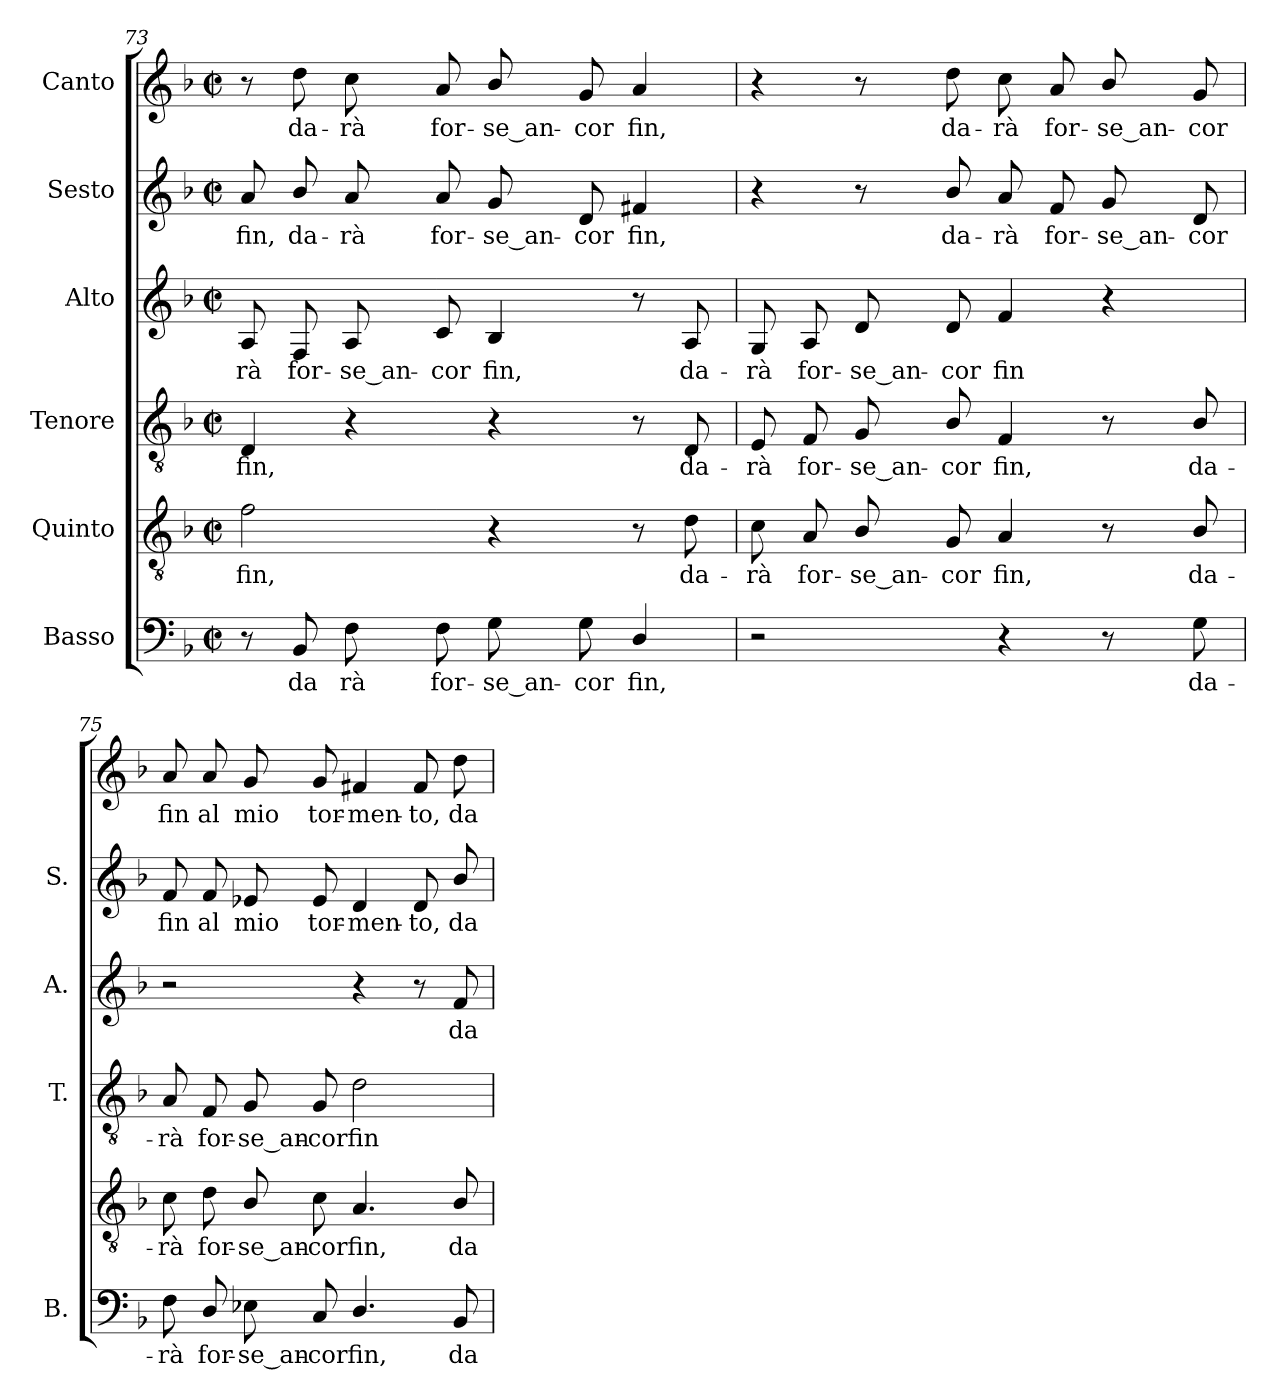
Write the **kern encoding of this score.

**kern	**text	**kern	**text	**kern	**text	**kern	**text	**kern	**text	**kern	**text
*part6	*part6	*part5	*part5	*part4	*part4	*part3	*part3	*part2	*part2	*part1	*part1
*staff6	*staff6	*staff5	*staff5	*staff4	*staff4	*staff3	*staff3	*staff2	*staff2	*staff1	*staff1
*I"Basso	*	*I"Quinto	*	*I"Tenore	*	*I"Alto	*	*I"Sesto	*	*I"Canto	*
*I'B.	*	*	*	*I'T.	*	*I'A.	*	*I'S.	*	*	*
*clefF4	*	*clefGv2	*	*clefGv2	*	*clefG2	*	*clefG2	*	*clefG2	*
*	*	*ITrd7c12	*	*ITrd7c12	*	*	*	*	*	*	*
*k[b-]	*	*k[b-]	*	*k[b-]	*	*k[b-]	*	*k[b-]	*	*k[b-]	*
*F:	*	*F:	*	*F:	*	*F:	*	*F:	*	*F:	*
*M2/2	*	*M2/2	*	*M2/2	*	*M2/2	*	*M2/2	*	*M2/2	*
*met(c|)	*	*met(c|)	*	*met(c|)	*	*met(c|)	*	*met(c|)	*	*met(c|)	*
=73	=73	=73	=73	=73	=73	=73	=73	=73	=73	=73	=73
!	!	!	!LO:LY:b:color=#000000	!	!	!	!	!	!	!	!
!	!	!	!	!	!LO:LY:b:color=#000000	!	!	!	!	!	!
!	!	!	!	!	!	!	!LO:LY:b:color=#000000	!	!	!	!
!	!	!	!	!	!	!	!	!	!LO:LY:b:color=#000000	!	!
8r	.	2Fi\	fin,	4DDi/	fin,	8Ai/	-rà	8ai/	fin,	8r	.
!	!LO:LY:b:color=#000000	!	!	!	!	!	!	!	!	!	!
!	!	!	!	!	!	!	!LO:LY:b:color=#000000	!	!	!	!
!	!	!	!	!	!	!	!	!	!LO:LY:b:color=#000000	!	!
!	!	!	!	!	!	!	!	!	!	!	!LO:LY:b:color=#000000
8BB-i/	da	.	.	.	.	8Fi/	for-	8b-i/	da-	8ddi\	da-
!	!LO:LY:b:color=#000000	!	!	!	!	!	!	!	!	!	!
!	!	!	!	!	!	!	!LO:LY:b:color=#000000	!	!	!	!
!	!	!	!	!	!	!	!	!	!LO:LY:b:color=#000000	!	!
!	!	!	!	!	!	!	!	!	!	!	!LO:LY:b:color=#000000
8Fi\	rà	.	.	4r	.	8Ai/	-se_an-	8ai/	-rà	8cci\	-rà
!	!LO:LY:b:color=#000000	!	!	!	!	!	!	!	!	!	!
!	!	!	!	!	!	!	!LO:LY:b:color=#000000	!	!	!	!
!	!	!	!	!	!	!	!	!	!LO:LY:b:color=#000000	!	!
!	!	!	!	!	!	!	!	!	!	!	!LO:LY:b:color=#000000
8Fi\	for-	.	.	.	.	8ci/	-cor	8ai/	for-	8ai/	for-
!	!LO:LY:b:color=#000000	!	!	!	!	!	!	!	!	!	!
!	!	!	!	!	!	!	!LO:LY:b:color=#000000	!	!	!	!
!	!	!	!	!	!	!	!	!	!LO:LY:b:color=#000000	!	!
!	!	!	!	!	!	!	!	!	!	!	!LO:LY:b:color=#000000
8Gi\	-se_an-	4r	.	4r	.	4B-i/	fin,	8gi/	-se_an-	8b-i/	-se_an-
!	!LO:LY:b:color=#000000	!	!	!	!	!	!	!	!	!	!
!	!	!	!	!	!	!	!	!	!LO:LY:b:color=#000000	!	!
!	!	!	!	!	!	!	!	!	!	!	!LO:LY:b:color=#000000
8Gi\	-cor	.	.	.	.	.	.	8di/	-cor	8gi/	-cor
!	!LO:LY:b:color=#000000	!	!	!	!	!	!	!	!	!	!
!	!	!	!	!	!	!	!	!	!LO:LY:b:color=#000000	!	!
!	!	!	!	!	!	!	!	!	!	!	!LO:LY:b:color=#000000
4Di/	fin,	8r	.	8r	.	8r	.	4f#Xi/	fin,	4ai/	fin,
!	!	!	!LO:LY:b:color=#000000	!	!	!	!	!	!	!	!
!	!	!	!	!	!LO:LY:b:color=#000000	!	!	!	!	!	!
!	!	!	!	!	!	!	!LO:LY:b:color=#000000	!	!	!	!
.	.	8Di\	da-	8DDi/	da-	8Ai/	da-	.	.	.	.
=74	=74	=74	=74	=74	=74	=74	=74	=74	=74	=74	=74
!	!	!	!LO:LY:b:color=#000000	!	!	!	!	!	!	!	!
!	!	!	!	!	!LO:LY:b:color=#000000	!	!	!	!	!	!
!	!	!	!	!	!	!	!LO:LY:b:color=#000000	!	!	!	!
2r	.	8Ci\	-rà	8EEi/	-rà	8Gi/	-rà	4r	.	4r	.
!	!	!	!LO:LY:b:color=#000000	!	!	!	!	!	!	!	!
!	!	!	!	!	!LO:LY:b:color=#000000	!	!	!	!	!	!
!	!	!	!	!	!	!	!LO:LY:b:color=#000000	!	!	!	!
.	.	8AAi/	for-	8FFi/	for-	8Ai/	for-	.	.	.	.
!	!	!	!LO:LY:b:color=#000000	!	!	!	!	!	!	!	!
!	!	!	!	!	!LO:LY:b:color=#000000	!	!	!	!	!	!
!	!	!	!	!	!	!	!LO:LY:b:color=#000000	!	!	!	!
.	.	8BB-i/	-se_an-	8GGi/	-se_an-	8di/	-se_an-	8r	.	8r	.
!	!	!	!LO:LY:b:color=#000000	!	!	!	!	!	!	!	!
!	!	!	!	!	!LO:LY:b:color=#000000	!	!	!	!	!	!
!	!	!	!	!	!	!	!LO:LY:b:color=#000000	!	!	!	!
!	!	!	!	!	!	!	!	!	!LO:LY:b:color=#000000	!	!
!	!	!	!	!	!	!	!	!	!	!	!LO:LY:b:color=#000000
.	.	8GGi/	-cor	8BB-i/	-cor	8di/	-cor	8b-i/	da-	8ddi\	da-
!	!	!	!LO:LY:b:color=#000000	!	!	!	!	!	!	!	!
!	!	!	!	!	!LO:LY:b:color=#000000	!	!	!	!	!	!
!	!	!	!	!	!	!	!LO:LY:b:color=#000000	!	!	!	!
!	!	!	!	!	!	!	!	!	!LO:LY:b:color=#000000	!	!
!	!	!	!	!	!	!	!	!	!	!	!LO:LY:b:color=#000000
4r	.	4AAi/	fin,	4FFi/	fin,	4fi/	fin	8ai/	-rà	8cci\	-rà
!	!	!	!	!	!	!	!	!	!LO:LY:b:color=#000000	!	!
!	!	!	!	!	!	!	!	!	!	!	!LO:LY:b:color=#000000
.	.	.	.	.	.	.	.	8fi/	for-	8ai/	for-
!	!	!	!	!	!	!	!	!	!LO:LY:b:color=#000000	!	!
!	!	!	!	!	!	!	!	!	!	!	!LO:LY:b:color=#000000
8r	.	8r	.	8r	.	4r	.	8gi/	-se_an-	8b-i/	-se_an-
!	!LO:LY:b:color=#000000	!	!	!	!	!	!	!	!	!	!
!	!	!	!LO:LY:b:color=#000000	!	!	!	!	!	!	!	!
!	!	!	!	!	!LO:LY:b:color=#000000	!	!	!	!	!	!
!	!	!	!	!	!	!	!	!	!LO:LY:b:color=#000000	!	!
!	!	!	!	!	!	!	!	!	!	!	!LO:LY:b:color=#000000
8Gi\	da-	8BB-i/	da-	8BB-i/	da-	.	.	8di/	-cor	8gi/	-cor
!!LO:LB:g=z
=75	=75	=75	=75	=75	=75	=75	=75	=75	=75	=75	=75
!	!LO:LY:b:color=#000000	!	!	!	!	!	!	!	!	!	!
!	!	!	!LO:LY:b:color=#000000	!	!	!	!	!	!	!	!
!	!	!	!	!	!LO:LY:b:color=#000000	!	!	!	!	!	!
!	!	!	!	!	!	!	!	!	!LO:LY:b:color=#000000	!	!
!	!	!	!	!	!	!	!	!	!	!	!LO:LY:b:color=#000000
8Fi\	-rà	8Ci\	-rà	8AAi/	-rà	2r	.	8fi/	fin	8ai/	fin
!	!LO:LY:b:color=#000000	!	!	!	!	!	!	!	!	!	!
!	!	!	!LO:LY:b:color=#000000	!	!	!	!	!	!	!	!
!	!	!	!	!	!LO:LY:b:color=#000000	!	!	!	!	!	!
!	!	!	!	!	!	!	!	!	!LO:LY:b:color=#000000	!	!
!	!	!	!	!	!	!	!	!	!	!	!LO:LY:b:color=#000000
8Di/	for-	8Di\	for-	8FFi/	for-	.	.	8fi/	al	8ai/	al
!	!LO:LY:b:color=#000000	!	!	!	!	!	!	!	!	!	!
!	!	!	!LO:LY:b:color=#000000	!	!	!	!	!	!	!	!
!	!	!	!	!	!LO:LY:b:color=#000000	!	!	!	!	!	!
!	!	!	!	!	!	!	!	!	!LO:LY:b:color=#000000	!	!
!	!	!	!	!	!	!	!	!	!	!	!LO:LY:b:color=#000000
8E-Xi\	-se_an-	8BB-i/	-se_an-	8GGi/	-se_an-	.	.	8e-Xi/	mio	8gi/	mio
!	!LO:LY:b:color=#000000	!	!	!	!	!	!	!	!	!	!
!	!	!	!LO:LY:b:color=#000000	!	!	!	!	!	!	!	!
!	!	!	!	!	!LO:LY:b:color=#000000	!	!	!	!	!	!
!	!	!	!	!	!	!	!	!	!LO:LY:b:color=#000000	!	!
!	!	!	!	!	!	!	!	!	!	!	!LO:LY:b:color=#000000
8Ci/	-cor	8Ci\	-cor	8GGi/	-cor	.	.	8e-i/	tor-	8gi/	tor-
!	!LO:LY:b:color=#000000	!	!	!	!	!	!	!	!	!	!
!	!	!	!LO:LY:b:color=#000000	!	!	!	!	!	!	!	!
!	!	!	!	!	!LO:LY:b:color=#000000	!	!	!	!	!	!
!	!	!	!	!	!	!	!	!	!LO:LY:b:color=#000000	!	!
!	!	!	!	!	!	!	!	!	!	!	!LO:LY:b:color=#000000
4.Di/	fin,	4.AAi/	fin,	2Di\	fin	4r	.	4di/	-men-	4f#Xi/	-men-
!	!	!	!	!	!	!	!	!	!LO:LY:b:color=#000000	!	!
!	!	!	!	!	!	!	!	!	!	!	!LO:LY:b:color=#000000
.	.	.	.	.	.	8r	.	8di/	-to,	8f#i/	-to,
!	!LO:LY:b:color=#000000	!	!	!	!	!	!	!	!	!	!
!	!	!	!LO:LY:b:color=#000000	!	!	!	!	!	!	!	!
!	!	!	!	!	!	!	!LO:LY:b:color=#000000	!	!	!	!
!	!	!	!	!	!	!	!	!	!LO:LY:b:color=#000000	!	!
!	!	!	!	!	!	!	!	!	!	!	!LO:LY:b:color=#000000
8BB-i/	da-	8BB-i/	da-	.	.	8fi/	da	8b-i/	da	8ddi\	da
=	=	=	=	=	=	=	=	=	=	=	=
*-	*-	*-	*-	*-	*-	*-	*-	*-	*-	*-	*-
